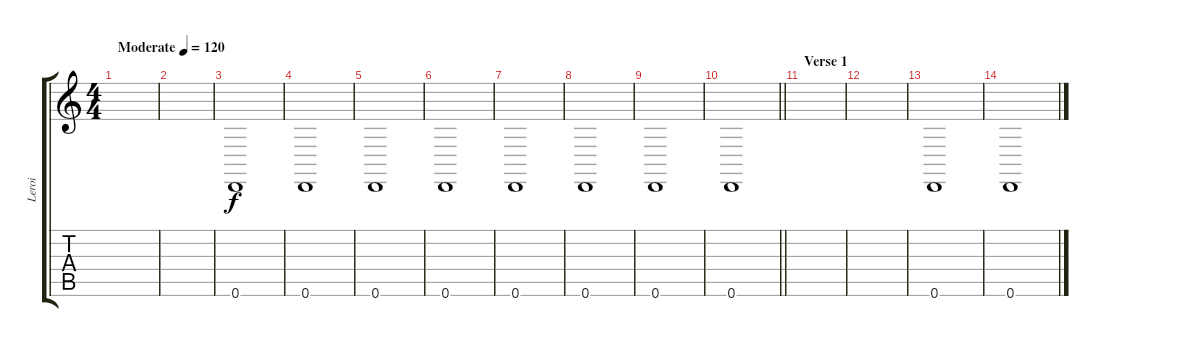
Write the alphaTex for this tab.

\track ("Leroi" "Leroi") {instrument baritonesax}
\staff {score tabs}
\tuning (E4 B3 G3 D3 A2 D2) {hide}
\ts (4 4)
\tempo (120 "Moderate")
\clef g2
\ks c
|
|
0.6.1 |
0.6.1 |
0.6.1 |
0.6.1 |
0.6.1 |
0.6.1 |
0.6.1 |
\barLineRight lightlight
0.6.1 |
\section ("" "Verse 1")
|
|
0.6.1 |
0.6.1
